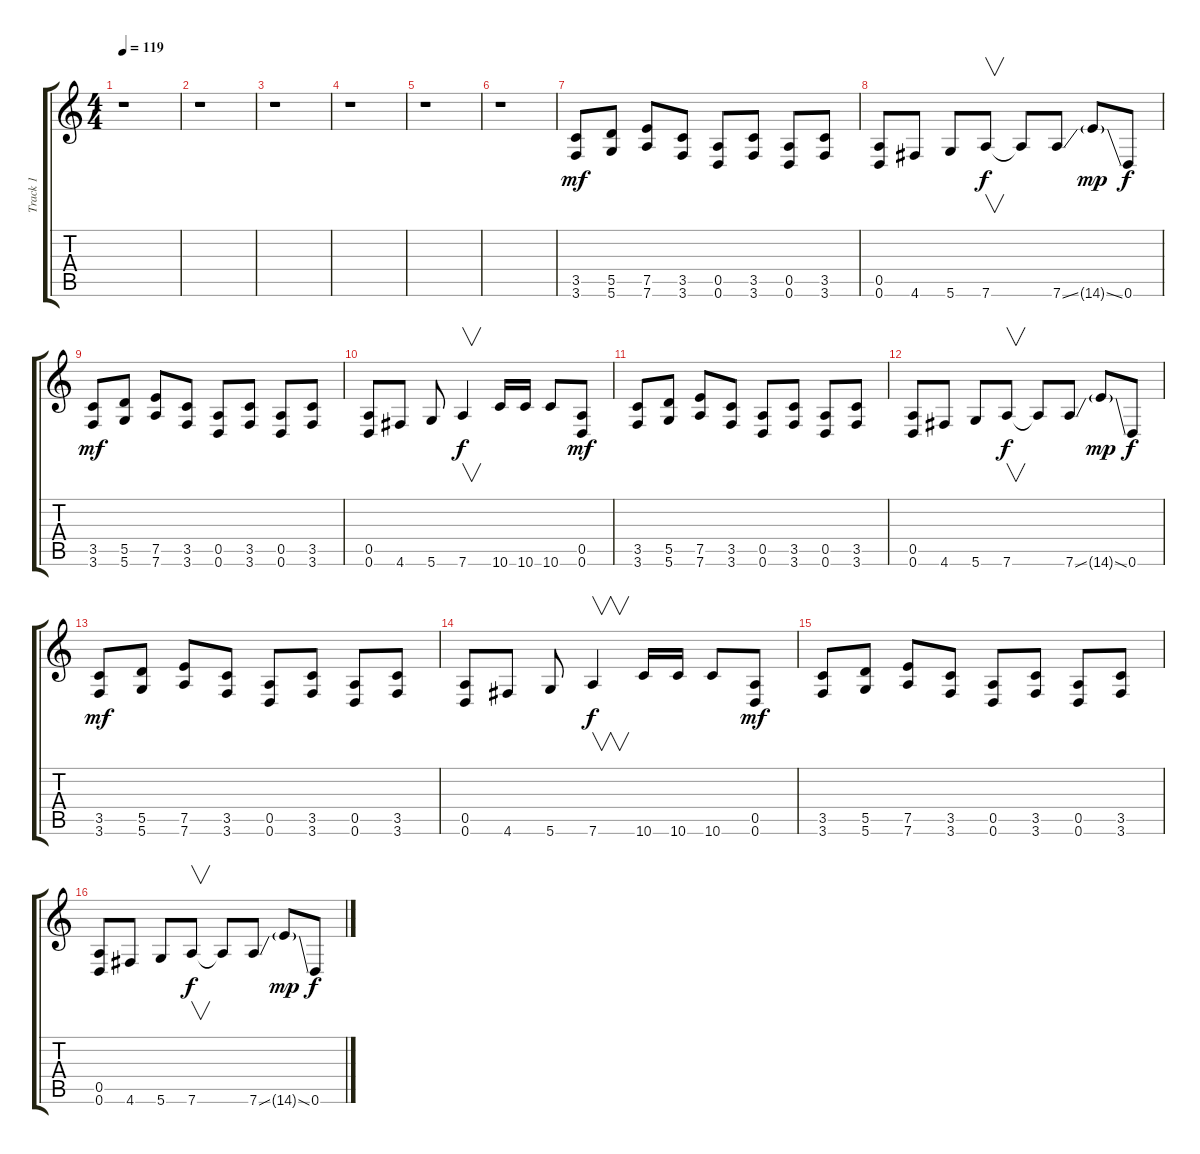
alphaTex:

\track ("Track 1" "Track 1") {instrument distortionguitar}
\staff {score tabs}
\tuning (E4 B3 G3 D3 A2 D2) {hide}
\ts (4 4)
\tempo 119
\clef g2
\ks c
r.1{dy mf} |
r.1 |
r.1 |
r.1 |
r.1 |
r.1 |
(3.5 3.6).8 (5.5 5.6).8 (7.5 7.6).8 (3.5 3.6).8 (0.5 0.6).8 (3.5 3.6).8 (0.5 0.6).8 (3.5 3.6).8 |
(0.5 0.6).8 4.6.8 5.6.8 7.6.8{v dy f} 7.6{t}.8 7.6{ss}.8 14.6{ss g}.8{dy mp} 0.6.8{dy f} |
(3.5 3.6).8{dy mf} (5.5 5.6).8 (7.5 7.6).8 (3.5 3.6).8 (0.5 0.6).8 (3.5 3.6).8 (0.5 0.6).8 (3.5 3.6).8 |
(0.5 0.6).8 4.6.8 5.6.8 7.6.4{v dy f} 10.6.16 10.6.16 10.6.8 (0.5 0.6).8{dy mf} |
(3.5 3.6).8 (5.5 5.6).8 (7.5 7.6).8 (3.5 3.6).8 (0.5 0.6).8 (3.5 3.6).8 (0.5 0.6).8 (3.5 3.6).8 |
(0.5 0.6).8 4.6.8 5.6.8 7.6.8{v dy f} 7.6{t}.8 7.6{ss}.8 14.6{ss g}.8{dy mp} 0.6.8{dy f} |
(3.5 3.6).8{dy mf} (5.5 5.6).8 (7.5 7.6).8 (3.5 3.6).8 (0.5 0.6).8 (3.5 3.6).8 (0.5 0.6).8 (3.5 3.6).8 |
(0.5 0.6).8 4.6.8 5.6.8 7.6.4{v dy f} 10.6.16 10.6.16 10.6.8 (0.5 0.6).8{dy mf} |
(3.5 3.6).8 (5.5 5.6).8 (7.5 7.6).8 (3.5 3.6).8 (0.5 0.6).8 (3.5 3.6).8 (0.5 0.6).8 (3.5 3.6).8 |
(0.5 0.6).8 4.6.8 5.6.8 7.6.8{v dy f} 7.6{t}.8 7.6{ss}.8 14.6{ss g}.8{dy mp} 0.6.8{dy f}
